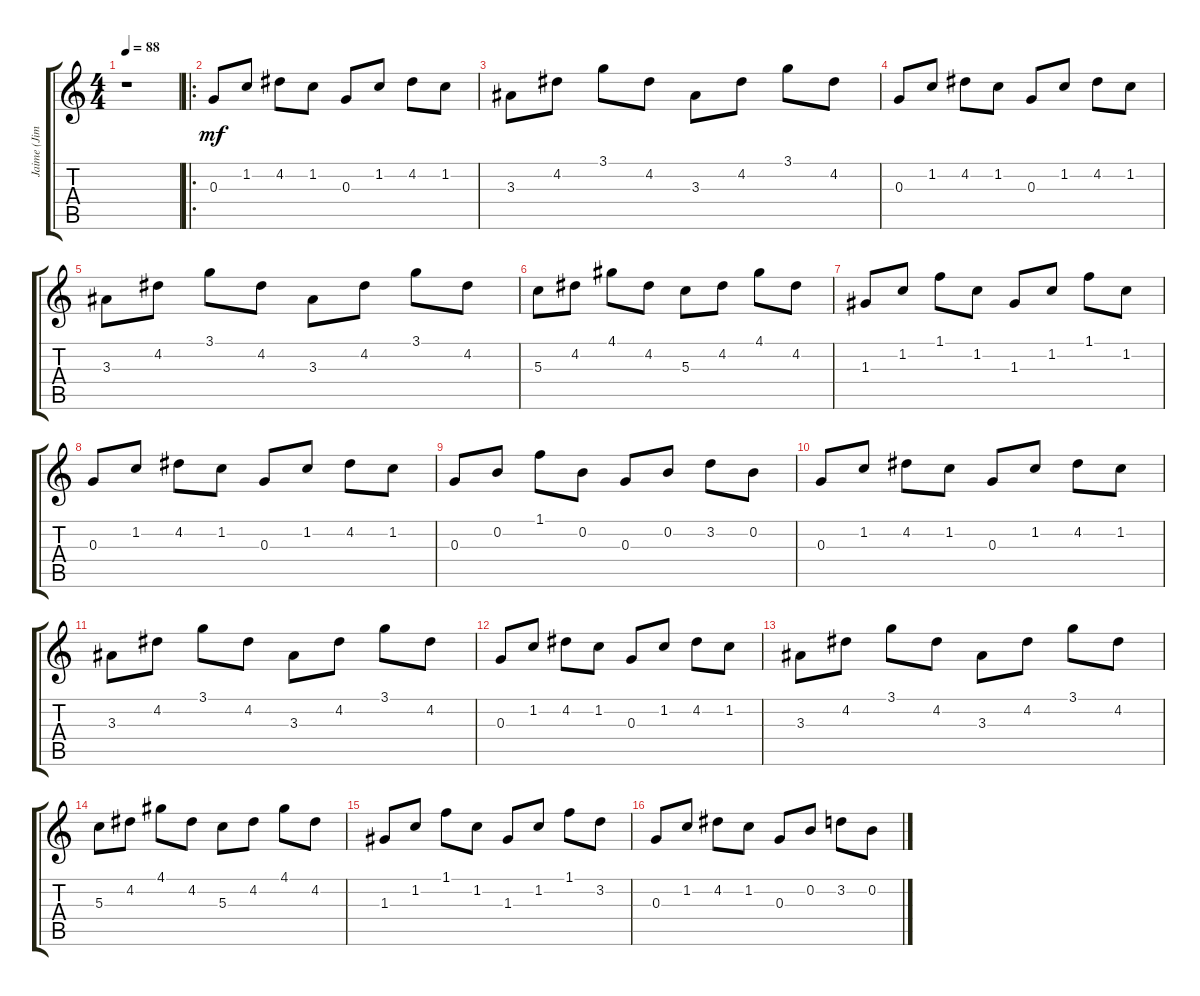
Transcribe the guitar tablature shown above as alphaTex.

\track ("Jaime (Jimmy Froster)" "Jaime (Jim") {instrument acousticguitarnylon}
\staff {score tabs}
\tuning (E4 B3 G3 D3 A2 E2) {hide}
\ts (4 4)
\tempo 88
\clef g2
\ks c
r.1{dy mf instrument acousticguitarnylon} |
\ro
0.3.8 1.2.8 4.2.8 1.2.8 0.3.8 1.2.8 4.2.8 1.2.8 |
3.3.8 4.2.8 3.1.8 4.2.8 3.3.8 4.2.8 3.1.8 4.2.8 |
0.3.8 1.2.8 4.2.8 1.2.8 0.3.8 1.2.8 4.2.8 1.2.8 |
3.3.8 4.2.8 3.1.8 4.2.8 3.3.8 4.2.8 3.1.8 4.2.8 |
5.3.8 4.2.8 4.1.8 4.2.8 5.3.8 4.2.8 4.1.8 4.2.8 |
1.3.8 1.2.8 1.1.8 1.2.8 1.3.8 1.2.8 1.1.8 1.2.8 |
0.3.8 1.2.8 4.2.8 1.2.8 0.3.8 1.2.8 4.2.8 1.2.8 |
0.3.8 0.2.8 1.1.8 0.2.8 0.3.8 0.2.8 3.2.8 0.2.8 |
0.3.8 1.2.8 4.2.8 1.2.8 0.3.8 1.2.8 4.2.8 1.2.8 |
3.3.8 4.2.8 3.1.8 4.2.8 3.3.8 4.2.8 3.1.8 4.2.8 |
0.3.8 1.2.8 4.2.8 1.2.8 0.3.8 1.2.8 4.2.8 1.2.8 |
3.3.8 4.2.8 3.1.8 4.2.8 3.3.8 4.2.8 3.1.8 4.2.8 |
5.3.8 4.2.8 4.1.8 4.2.8 5.3.8 4.2.8 4.1.8 4.2.8 |
1.3.8 1.2.8 1.1.8 1.2.8 1.3.8 1.2.8 1.1.8 3.2.8 |
0.3.8 1.2.8 4.2.8 1.2.8 0.3.8 0.2.8 3.2.8 0.2.8
